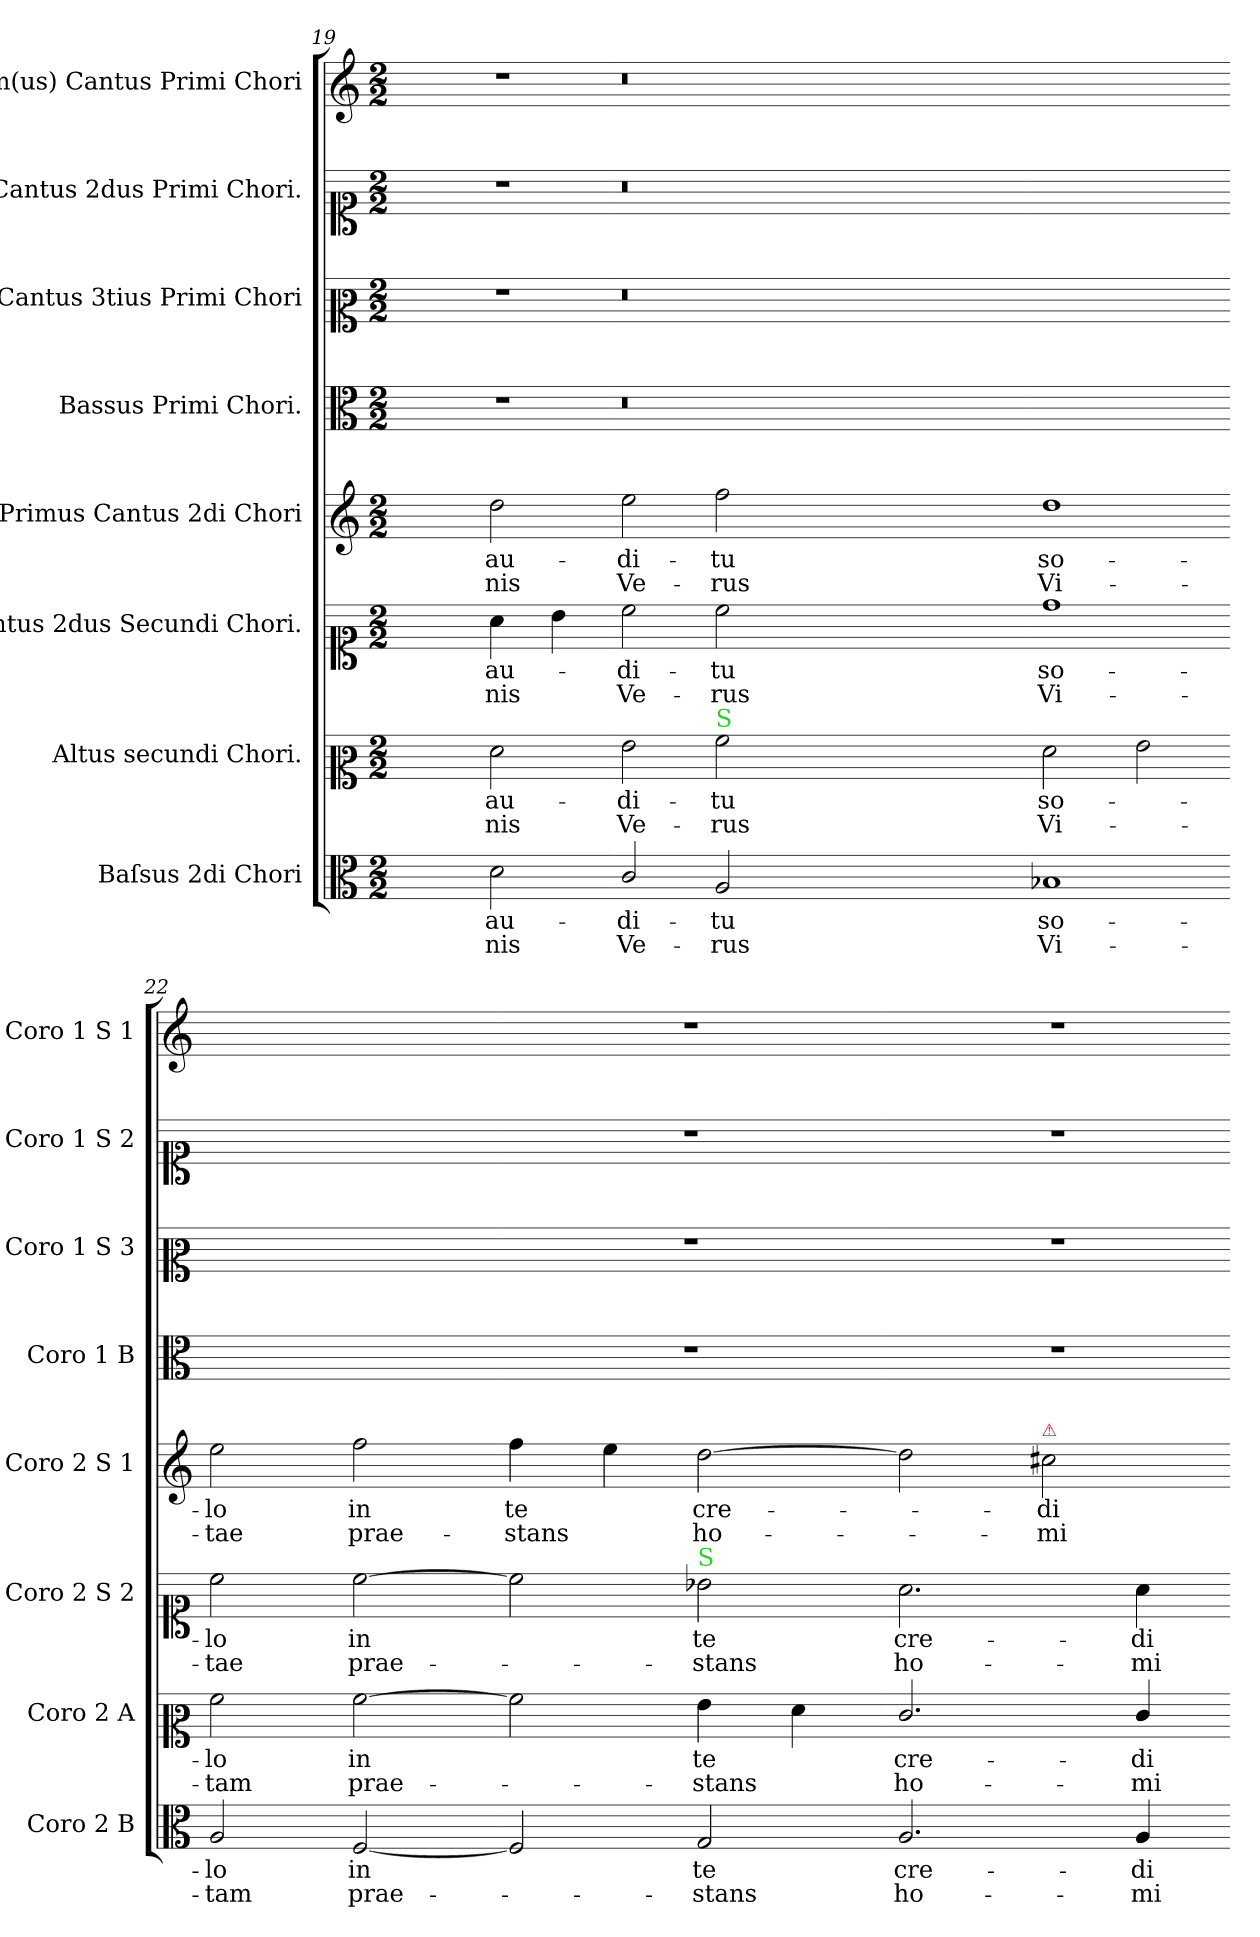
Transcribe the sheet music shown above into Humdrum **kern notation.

**kern	**text	**text	**kern	**text	**text	**kern	**text	**text	**kern	**text	**text	**kern	**kern	**kern	**kern
*part8	*part8	*part8	*part7	*part7	*part7	*part6	*part6	*part6	*part5	*part5	*part5	*part4	*part3	*part2	*part1
*staff8	*staff8	*staff8	*staff7	*staff7	*staff7	*staff6	*staff6	*staff6	*staff5	*staff5	*staff5	*staff4	*staff3	*staff2	*staff1
*I"Baſsus 2di Chori	*	*	*I"Altus secundi Chori.	*	*	*I"Cantus 2dus Secundi Chori.	*	*	*I"Primus Cantus 2di Chori	*	*	*I"Bassus Primi Chori.	*I"Cantus 3tius Primi Chori	*I"Cantus 2dus Primi Chori.	*I"Im(us) Cantus Primi Chori
*I'Coro 2 B	*	*	*I'Coro 2 A	*	*	*I'Coro 2 S 2	*	*	*I'Coro 2 S 1	*	*	*I'Coro 1 B	*I'Coro 1 S 3	*I'Coro 1 S 2	*I'Coro 1 S 1
*clefC3	*	*	*clefC2	*	*	*clefC1	*	*	*clefG2	*	*	*clefC3	*clefC2	*clefC1	*clefG2
*k[]	*	*	*k[]	*	*	*k[]	*	*	*k[]	*	*	*k[]	*k[]	*k[]	*k[]
*M2/2	*	*	*M2/2	*	*	*M2/2	*	*	*M2/2	*	*	*M2/2	*M2/2	*M2/2	*M2/2
=19	=19	=19	=19	=19	=19	=19	=19	=19	=19	=19	=19	=19	=19	=19	=19
2ryy	.	.	2ryy	.	.	2ryy	.	.	2ryy	.	.	1r	1r	1r	1r
2d\	au-	-nis	2f\	au-	-nis	4a\	au-	-nis	2dd\	au-	-nis	.	.	.	.
.	.	.	.	.	.	4b\	.	.	.	.	.	.	.	.	.
=20-	=20-	=20-	=20-	=20-	=20-	=20-	=20-	=20-	=20-	=20-	=20-	=20-	=20-	=20-	=20-
2c/	-di-	Ve-	2g\	-di-	Ve-	2cc\	-di-	Ve-	2ee\	-di-	Ve-	0.r	0.r	0.r	0.r
!	!	!	!LO:TX:a:color=limegreen:t=S	!	!	!	!	!	!	!	!	!	!	!	!
2A/	-tu	-rus	2a\	-tu	-rus	2cc\	-tu	-rus	2ff\	-tu	-rus	.	.	.	.
0ryy	.	.	0ryy	.	.	0ryy	.	.	0ryy	.	.	.	.	.	.
=21-	=21-	=21-	=21-	=21-	=21-	=21-	=21-	=21-	=21-	=21-	=21-	=21-	=21-	=21-	=21-
1B-X	so-	Vi-	2f\	so-	Vi-	1dd	so-	Vi-	1dd	so-	Vi-	1ryy	1ryy	1ryy	1ryy
.	.	.	2g\	.	.	.	.	.	.	.	.	.	.	.	.
=22-	=22-	=22-	=22-	=22-	=22-	=22-	=22-	=22-	=22-	=22-	=22-	=22-	=22-	=22-	=22-
2A/	-lo	-tam	2a\	-lo	-tam	2cc\	-lo	-tae	2ee\	-lo	-tae	1ryy	1ryy	1ryy	1ryy
[2F/	in	prae-	[2a\	in	prae-	[2cc\	in	prae-	2ff\	in	prae-	.	.	.	.
=23-	=23-	=23-	=23-	=23-	=23-	=23-	=23-	=23-	=23-	=23-	=23-	=23-	=23-	=23-	=23-
2F/]	.	.	2a\]	.	.	2cc\]	.	.	4ff\	te	-stans	1r	1r	1r	1r
.	.	.	.	.	.	.	.	.	4ee\	.	.	.	.	.	.
!	!	!	!	!	!	!LO:TX:a:color=limegreen:t=S	!	!	!	!	!	!	!	!	!
2G/	te	-stans	4g\	te	-stans	2b-X\	te	-stans	[2dd\	cre-	ho-	.	.	.	.
.	.	.	4f\	.	.	.	.	.	.	.	.	.	.	.	.
=24-	=24-	=24-	=24-	=24-	=24-	=24-	=24-	=24-	=24-	=24-	=24-	=24-	=24-	=24-	=24-
2.A/	cre-	ho-	2.e/	cre-	ho-	2.a\	cre-	ho-	2dd\]	.	.	1r	1r	1r	1r
!	!	!	!	!	!	!	!	!	!LO:TX:a:color=crimson:t=⚠	!	!	!	!	!	!
.	.	.	.	.	.	.	.	.	2cc#X\	-di-	-mi-	.	.	.	.
4A/	-di-	-mi-	4e/	-di-	-mi-	4a\	-di-	-mi-	.	.	.	.	.	.	.
=-	=-	=-	=-	=-	=-	=-	=-	=-	=-	=-	=-	=-	=-	=-	=-
*-	*-	*-	*-	*-	*-	*-	*-	*-	*-	*-	*-	*-	*-	*-	*-
